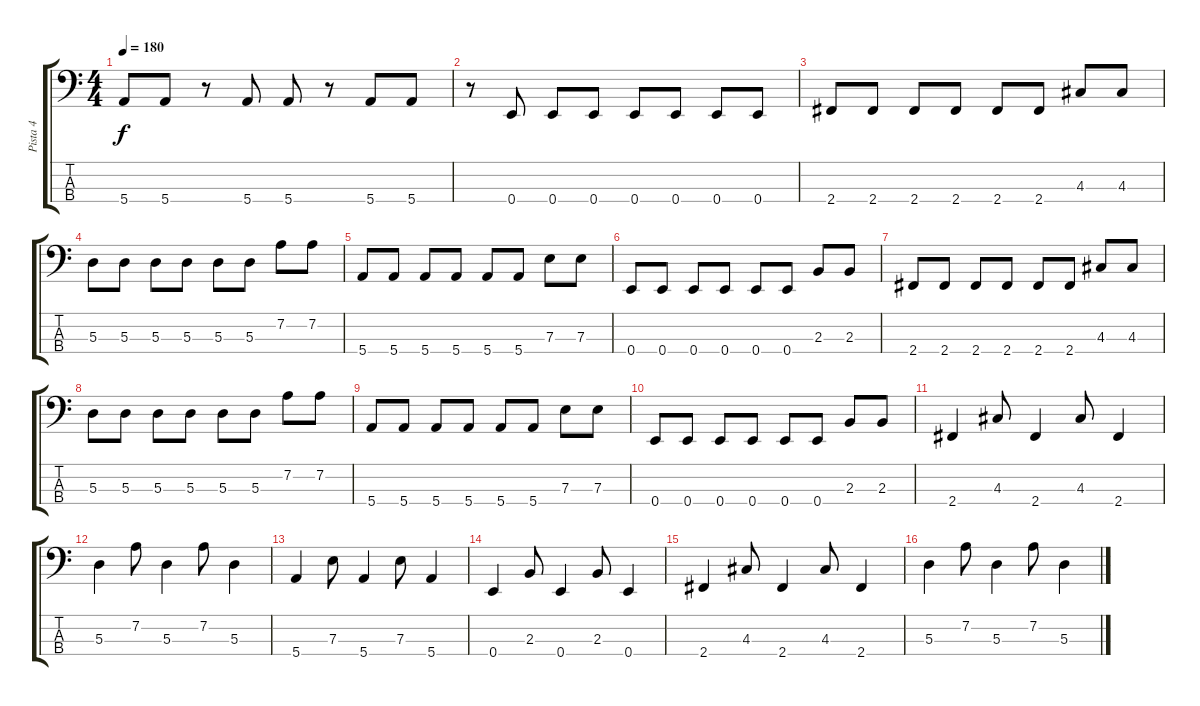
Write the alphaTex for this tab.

\track ("Pista 4" "Pista 4") {instrument electricbasspick}
\staff {score tabs}
\tuning (G2 D2 A1 E1) {hide}
\ts (4 4)
\tempo 180
\clef f4
\ks c
5.4.8{dy f} 5.4.8 r.8 5.4.8 5.4.8 r.8 5.4.8 5.4.8 |
r.8 0.4.8 0.4.8 0.4.8 0.4.8 0.4.8 0.4.8 0.4.8 |
2.4.8 2.4.8 2.4.8 2.4.8 2.4.8 2.4.8 4.3.8 4.3.8 |
5.3.8 5.3.8 5.3.8 5.3.8 5.3.8 5.3.8 7.2.8 7.2.8 |
5.4.8 5.4.8 5.4.8 5.4.8 5.4.8 5.4.8 7.3.8 7.3.8 |
0.4.8 0.4.8 0.4.8 0.4.8 0.4.8 0.4.8 2.3.8 2.3.8 |
2.4.8 2.4.8 2.4.8 2.4.8 2.4.8 2.4.8 4.3.8 4.3.8 |
5.3.8 5.3.8 5.3.8 5.3.8 5.3.8 5.3.8 7.2.8 7.2.8 |
5.4.8 5.4.8 5.4.8 5.4.8 5.4.8 5.4.8 7.3.8 7.3.8 |
0.4.8 0.4.8 0.4.8 0.4.8 0.4.8 0.4.8 2.3.8 2.3.8 |
2.4.4 4.3.8 2.4.4 4.3.8 2.4.4 |
5.3.4 7.2.8 5.3.4 7.2.8 5.3.4 |
5.4.4 7.3.8 5.4.4 7.3.8 5.4.4 |
0.4.4 2.3.8 0.4.4 2.3.8 0.4.4 |
2.4.4 4.3.8 2.4.4 4.3.8 2.4.4 |
5.3.4 7.2.8 5.3.4 7.2.8 5.3.4
